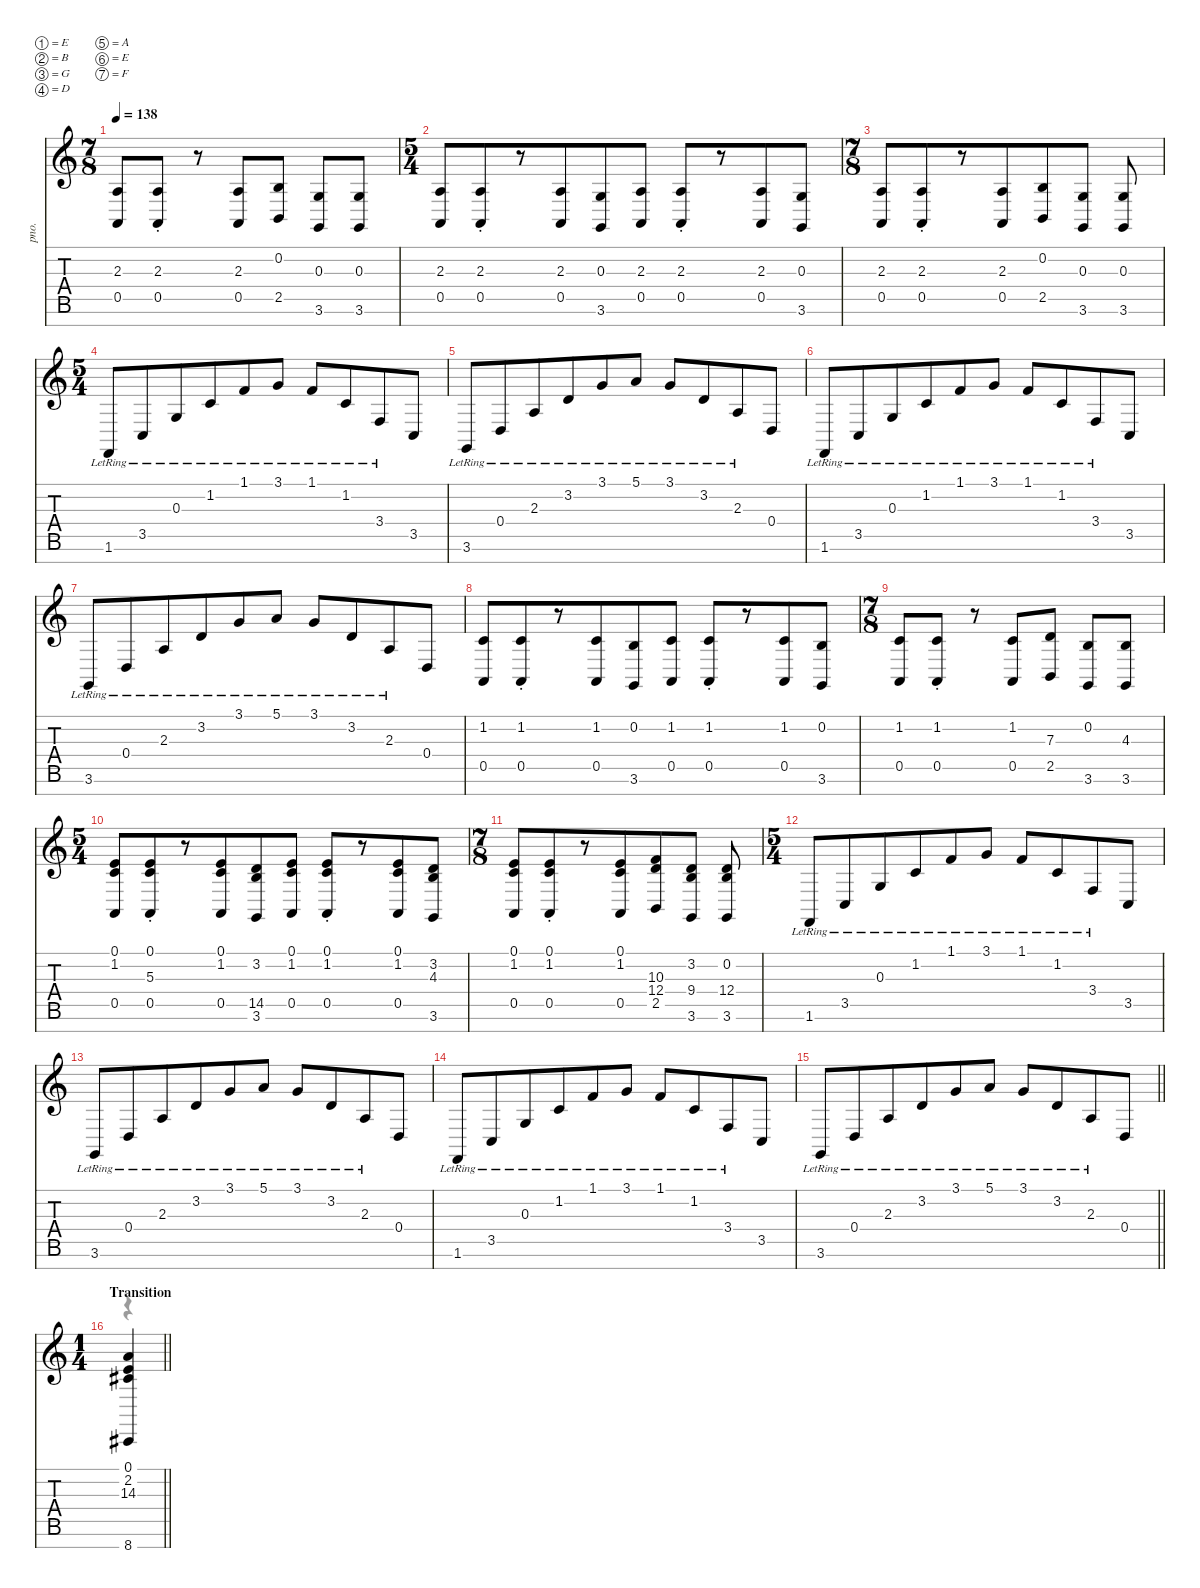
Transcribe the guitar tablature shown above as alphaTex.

\defaultSystemsLayout 4
\hideDynamics
\bracketExtendMode nobrackets
\track ("Clavier" "pno.") {instrument acousticgrandpiano}
\staff {score tabs}
\tuning (E4 B3 G3 D3 A2 E2 F1)
\voice
\ts (7 8)
\beaming (8 3 2 2)
\tempo 138
\clef g2
\ks aminor
(2.3 0.5).8{dy f beam Up} (2.3{st} 0.5{st}).8{beam Up} r.8{beam Down} (2.3 0.5).8{beam Up} (0.2 2.5).8{beam Up} (0.3 3.6).8{beam Up} (0.3 3.6).8{beam Up} |
\ts (5 4)
\beaming (8 6 4)
(2.3 0.5).8{beam Up} (2.3{st} 0.5{st}).8{beam Up} r.8{beam Up} (2.3 0.5).8{beam Up} (0.3 3.6).8{beam Up} (2.3 0.5).8{beam Up} (2.3{st} 0.5{st}).8{beam Up} r.8{beam Up} (2.3 0.5).8{beam Up} (0.3 3.6).8{beam Up} |
\ts (7 8)
\beaming (8 6 4)
(2.3 0.5).8{beam Up} (2.3{st} 0.5{st}).8{beam Up} r.8{beam Up} (2.3 0.5).8{beam Up} (0.2 2.5).8{beam Up} (0.3 3.6).8{beam Up} (0.3 3.6).8{beam Up} |
\ts (5 4)
\beaming (8 6 4)
1.6{lr}.8{beam Up} 3.5{lr}.8{beam Up} 0.3{lr}.8{beam Up} 1.2{lr}.8{beam Up} 1.1{lr}.8{beam Up} 3.1{lr}.8{beam Up} 1.1{lr}.8{beam Up} 1.2{lr}.8{beam Up} 3.4{lr}.8{beam Up} 3.5.8{beam Up} |
3.6{lr}.8{beam Up} 0.4{lr}.8{beam Up} 2.3{lr}.8{beam Up} 3.2{lr}.8{beam Up} 3.1{lr}.8{beam Up} 5.1{lr}.8{beam Up} 3.1{lr}.8{beam Up} 3.2{lr}.8{beam Up} 2.3{lr}.8{beam Up} 0.4.8{beam Up} |
1.6{lr}.8{beam Up} 3.5{lr}.8{beam Up} 0.3{lr}.8{beam Up} 1.2{lr}.8{beam Up} 1.1{lr}.8{beam Up} 3.1{lr}.8{beam Up} 1.1{lr}.8{beam Up} 1.2{lr}.8{beam Up} 3.4{lr}.8{beam Up} 3.5.8{beam Up} |
3.6{lr}.8{beam Up} 0.4{lr}.8{beam Up} 2.3{lr}.8{beam Up} 3.2{lr}.8{beam Up} 3.1{lr}.8{beam Up} 5.1{lr}.8{beam Up} 3.1{lr}.8{beam Up} 3.2{lr}.8{beam Up} 2.3{lr}.8{beam Up} 0.4.8{beam Up} |
(1.2 0.5).8{beam Up} (1.2{st} 0.5{st}).8{beam Up} r.8{beam Up} (1.2 0.5).8{beam Up} (0.2 3.6).8{beam Up} (1.2 0.5).8{beam Up} (1.2{st} 0.5{st}).8{beam Up} r.8{beam Up} (1.2 0.5).8{beam Up} (0.2 3.6).8{beam Up} |
\ts (7 8)
\beaming (8 3 2 2)
(1.2 0.5).8{beam Up} (1.2{st} 0.5{st}).8{beam Up} r.8{beam Down} (1.2 0.5).8{beam Up} (7.3 2.5).8{beam Up} (0.2 3.6).8{beam Up} (4.3 3.6).8{beam Up} |
\ts (5 4)
\beaming (8 6 4)
(0.1 1.2 0.5).8{beam Up} (0.1{st} 5.3{st} 0.5{st}).8{beam Up} r.8{beam Up} (0.1 1.2 0.5).8{beam Up} (3.2 14.5 3.6).8{beam Up} (0.1 1.2 0.5).8{beam Up} (0.1{st} 1.2{st} 0.5{st}).8{beam Up} r.8{beam Up} (0.1 1.2 0.5).8{beam Up} (3.2 4.3 3.6).8{beam Up} |
\ts (7 8)
\beaming (8 6 4)
(0.1 1.2 0.5).8{beam Up} (0.1{st} 1.2{st} 0.5{st}).8{beam Up} r.8{beam Up} (0.1 1.2 0.5).8{beam Up} (10.3 12.4 2.5).8{beam Up} (3.2 9.4 3.6).8{beam Up} (0.2 12.4 3.6).8{beam Up} |
\ts (5 4)
\beaming (8 6 4)
1.6{lr}.8{beam Up} 3.5{lr}.8{beam Up} 0.3{lr}.8{beam Up} 1.2{lr}.8{beam Up} 1.1{lr}.8{beam Up} 3.1{lr}.8{beam Up} 1.1{lr}.8{beam Up} 1.2{lr}.8{beam Up} 3.4{lr}.8{beam Up} 3.5.8{beam Up} |
3.6{lr}.8{beam Up} 0.4{lr}.8{beam Up} 2.3{lr}.8{beam Up} 3.2{lr}.8{beam Up} 3.1{lr}.8{beam Up} 5.1{lr}.8{beam Up} 3.1{lr}.8{beam Up} 3.2{lr}.8{beam Up} 2.3{lr}.8{beam Up} 0.4.8{beam Up} |
1.6{lr}.8{beam Up} 3.5{lr}.8{beam Up} 0.3{lr}.8{beam Up} 1.2{lr}.8{beam Up} 1.1{lr}.8{beam Up} 3.1{lr}.8{beam Up} 1.1{lr}.8{beam Up} 1.2{lr}.8{beam Up} 3.4{lr}.8{beam Up} 3.5.8{beam Up} |
\barLineRight lightlight
3.6{lr}.8{beam Up} 0.4{lr}.8{beam Up} 2.3{lr}.8{beam Up} 3.2{lr}.8{beam Up} 3.1{lr}.8{beam Up} 5.1{lr}.8{beam Up} 3.1{lr}.8{beam Up} 3.2{lr}.8{beam Up} 2.3{lr}.8{beam Up} 0.4.8{beam Up} |
\ts (1 4)
\beaming (8 2)
\section ("" "Transition")
\barLineRight lightlight
(0.1 2.2{acc #} 14.3 8.7{acc #}).4{beam Up}
\voice
\clef g2
\ottava regular
\simile none
\ks aminor
|
|
|
|
|
|
|
|
|
|
|
|
|
|
\barLineRight lightlight
|
\barLineRight lightlight
r.4{beam Down}
